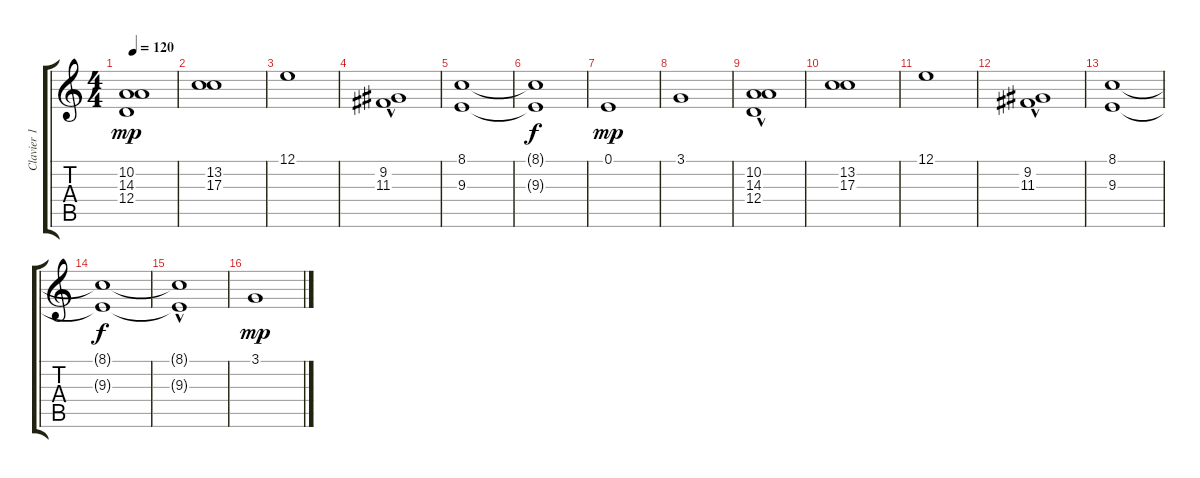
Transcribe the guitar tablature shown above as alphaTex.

\track ("Clavier 1" "Clavier 1") {instrument percussiveorgan}
\staff {score tabs}
\tuning (E4 B3 G3 D3 A2 E2) {hide}
\ts (4 4)
\tempo 120
\clef g2
\ks c
(10.2 14.3 12.4).1{dy mp} |
(13.2 17.3).1 |
12.1.1 |
(9.2{hac} 11.3).1 |
(8.1 9.3).1 |
(8.1{t} 9.3{t}).1{dy f} |
0.1.1{dy mp} |
3.1.1 |
(10.2 14.3 12.4{hac}).1 |
(13.2 17.3).1 |
12.1.1 |
(9.2{hac} 11.3).1 |
(8.1 9.3).1 |
(8.1{t} 9.3{t}).1{dy f} |
(8.1{t} 9.3{hac t}).1 |
3.1.1{dy mp}
